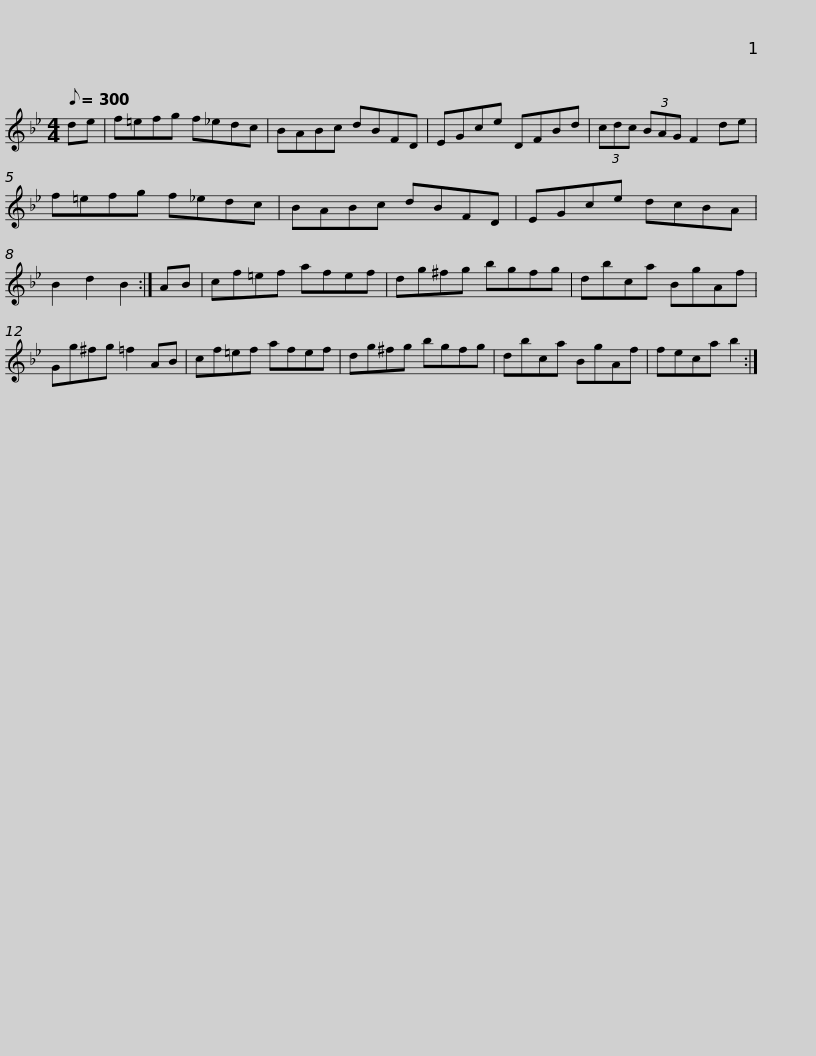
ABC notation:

X:1
L:1/8
Q:1/8=300
M:4/4
I:linebreak $
K:Bb
V:1 treble
V:1
 de | f=efg f_edc | BABc dBFD | EGce DFBd | (3cdc (3BAG F2 de |$ %5
 f=efg f_edc | BABc dBFD | EGce dcBA | B2 d2 B2 :| AB | %10
 cf=ef afef |$ dg^fg bgfg | dbca BgAf | Gg^fg =f2 AB | cf=ef afef | %15
 dg^fg bgfg |$ dbca BgAf | feca b2 :| %18
